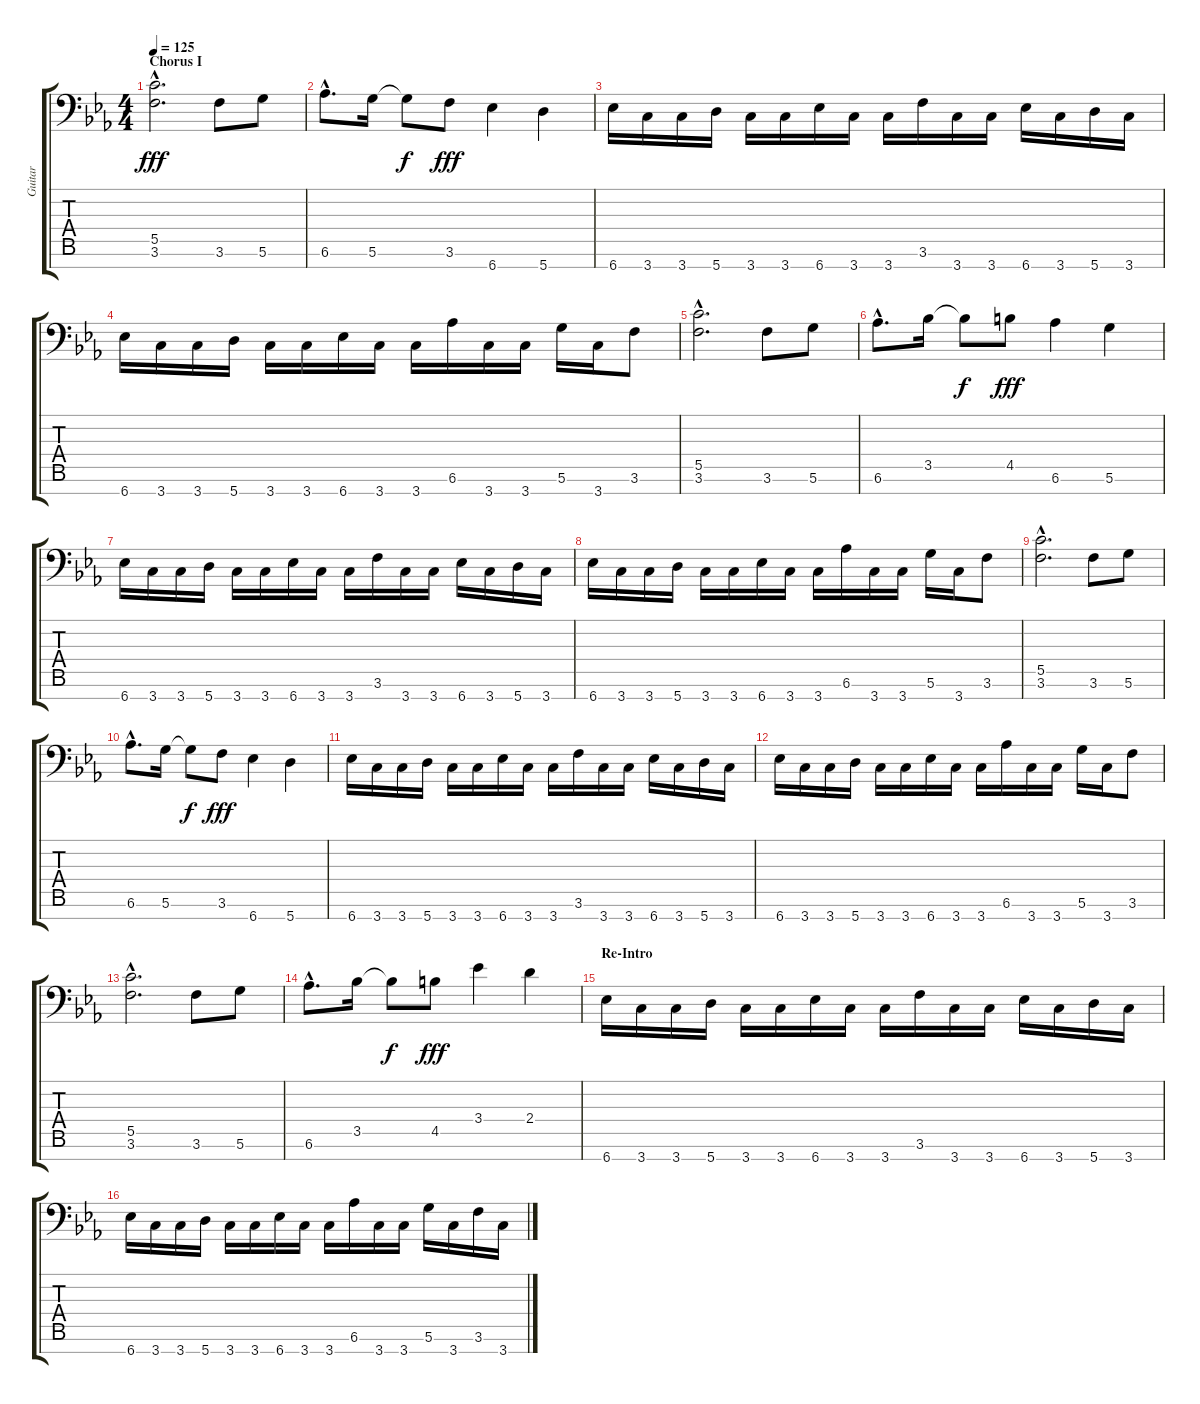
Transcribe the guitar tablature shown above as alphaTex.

\track ("Guitar" "Guitar") {instrument distortionguitar}
\staff {score tabs}
\tuning (D4 A3 F3 C3 G2 D2 A1) {hide}
\ts (4 4)
\section ("" "Chorus I")
\tempo 125
\clef f4
\ks cminor
(5.5{hac} 3.6{hac}).2{d dy fff} 3.6.8 5.6.8 |
6.6{hac}.8{d} 5.6.16 5.6{t}.8{dy f} 3.6.8{dy fff} 6.7.4 5.7.4 |
6.7.16 3.7.16 3.7.16 5.7.16 3.7.16 3.7.16 6.7.16 3.7.16 3.7.16 3.6.16 3.7.16 3.7.16 6.7.16 3.7.16 5.7.16 3.7.16 |
6.7.16 3.7.16 3.7.16 5.7.16 3.7.16 3.7.16 6.7.16 3.7.16 3.7.16 6.6.16 3.7.16 3.7.16 5.6.16 3.7.16 3.6.8 |
(5.5{hac} 3.6{hac}).2{d} 3.6.8 5.6.8 |
6.6{hac}.8{d} 3.5.16 3.5{t}.8{dy f} 4.5.8{dy fff} 6.6.4 5.6.4 |
6.7.16 3.7.16 3.7.16 5.7.16 3.7.16 3.7.16 6.7.16 3.7.16 3.7.16 3.6.16 3.7.16 3.7.16 6.7.16 3.7.16 5.7.16 3.7.16 |
6.7.16 3.7.16 3.7.16 5.7.16 3.7.16 3.7.16 6.7.16 3.7.16 3.7.16 6.6.16 3.7.16 3.7.16 5.6.16 3.7.16 3.6.8 |
(5.5{hac} 3.6{hac}).2{d} 3.6.8 5.6.8 |
6.6{hac}.8{d} 5.6.16 5.6{t}.8{dy f} 3.6.8{dy fff} 6.7.4 5.7.4 |
6.7.16 3.7.16 3.7.16 5.7.16 3.7.16 3.7.16 6.7.16 3.7.16 3.7.16 3.6.16 3.7.16 3.7.16 6.7.16 3.7.16 5.7.16 3.7.16 |
6.7.16 3.7.16 3.7.16 5.7.16 3.7.16 3.7.16 6.7.16 3.7.16 3.7.16 6.6.16 3.7.16 3.7.16 5.6.16 3.7.16 3.6.8 |
(5.5{hac} 3.6{hac}).2{d} 3.6.8 5.6.8 |
6.6{hac}.8{d} 3.5.16 3.5{t}.8{dy f} 4.5.8{dy fff} 3.4.4 2.4.4 |
\section ("" "Re-Intro")
6.7.16 3.7.16 3.7.16 5.7.16 3.7.16 3.7.16 6.7.16 3.7.16 3.7.16 3.6.16 3.7.16 3.7.16 6.7.16 3.7.16 5.7.16 3.7.16 |
6.7.16 3.7.16 3.7.16 5.7.16 3.7.16 3.7.16 6.7.16 3.7.16 3.7.16 6.6.16 3.7.16 3.7.16 5.6.16 3.7.16 3.6.16 3.7.16
